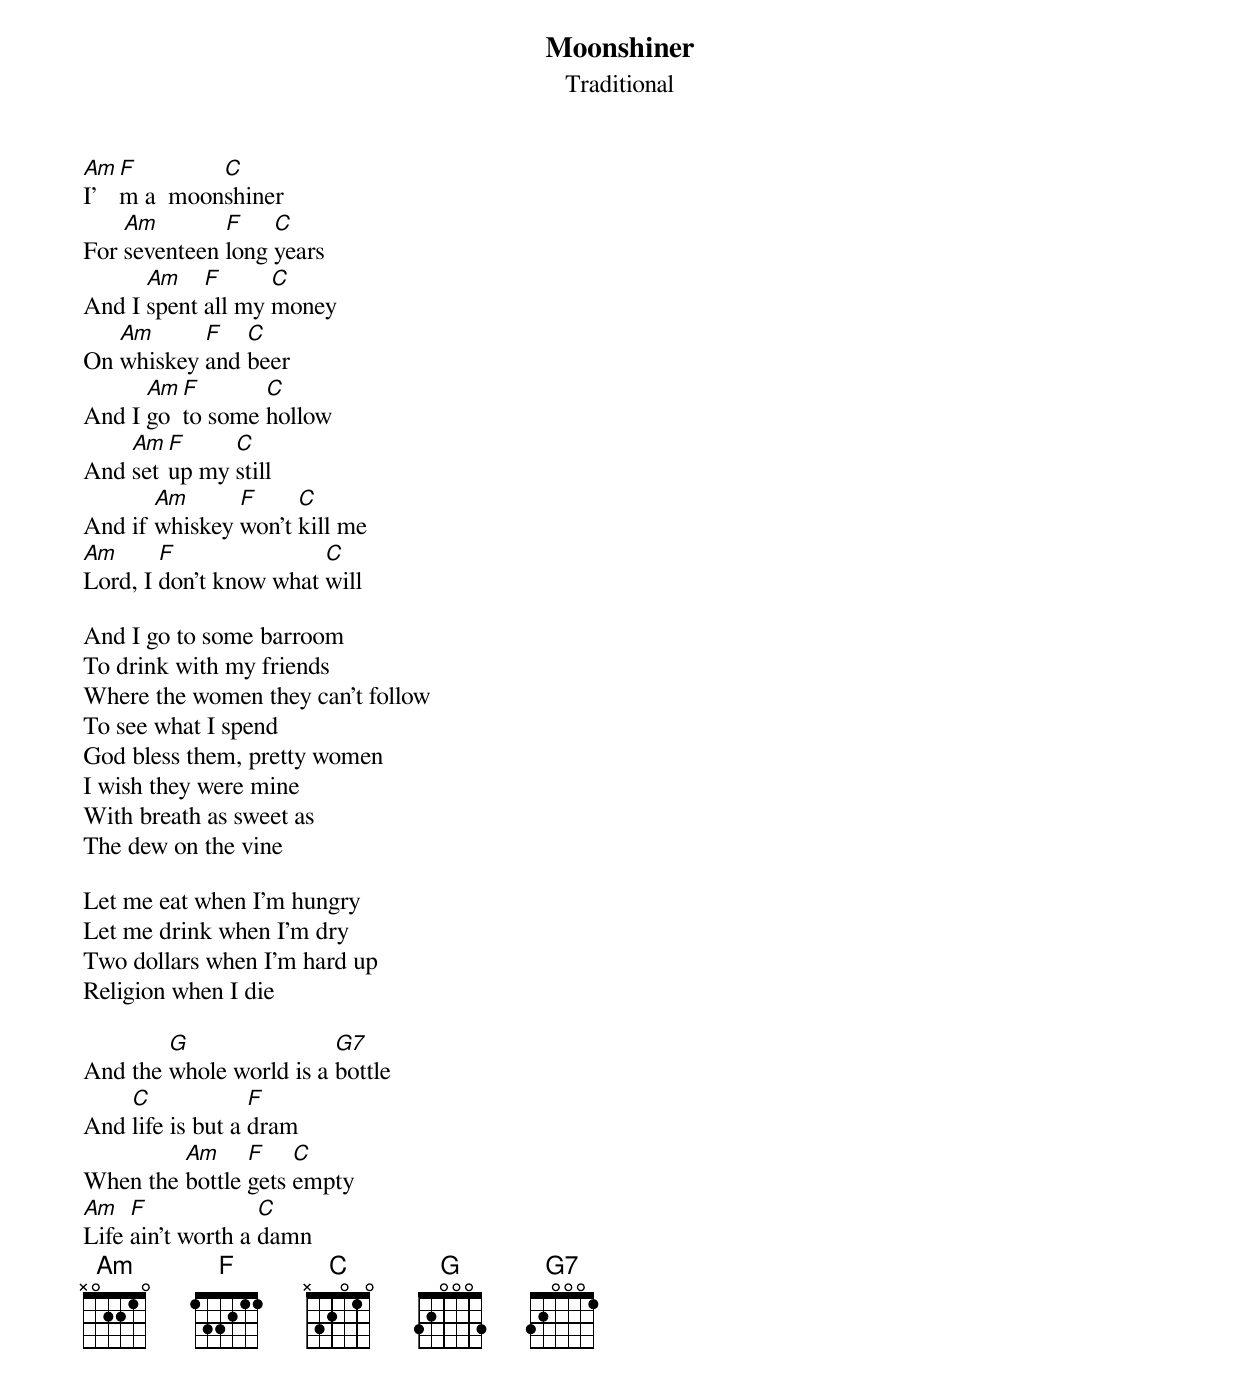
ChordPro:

{t:Moonshiner}
{st:Traditional}
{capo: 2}

[Am]I'[F]m a  moon[C]shiner
For [Am]seventeen [F]long [C]years
And I [Am]spent [F]all my [C]money
On [Am]whiskey [F]and [C]beer
And I [Am]go [F]to some [C]hollow
And [Am]set [F]up my [C]still
And if [Am]whiskey [F]won't [C]kill me
[Am]Lord, I [F]don't know what [C]will

And I go to some barroom
To drink with my friends
Where the women they can't follow
To see what I spend
God bless them, pretty women
I wish they were mine
With breath as sweet as
The dew on the vine

Let me eat when I'm hungry
Let me drink when I'm dry
Two dollars when I'm hard up
Religion when I die

And the [G]whole world is a [G7]bottle
And [C]life is but a [F]dram
When the [Am]bottle [F]gets [C]empty
[Am]Life [F]ain't worth a [C]damn
